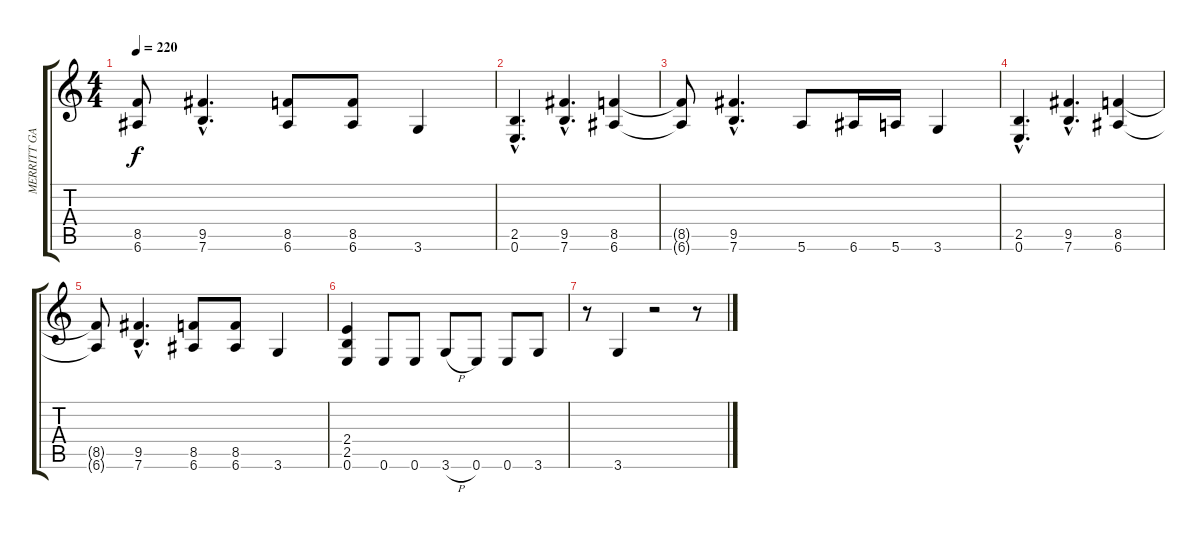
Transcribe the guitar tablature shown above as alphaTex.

\track ("MERRITT GANT - -Guitar" "MERRITT GA") {instrument distortionguitar}
\staff {score tabs}
\tuning (E4 B3 G3 D3 A2 E2) {hide}
\ts (4 4)
\tempo 220
\clef g2
\ks c
(8.5{t} 6.6{t}).8{dy f} (9.5{hac} 7.6{hac}).4{d} (8.5 6.6).8 (8.5 6.6).8 3.6.4 |
(2.5{hac} 0.6{hac}).4{d} (9.5{hac} 7.6{hac}).4{d} (8.5 6.6).4 |
(8.5{t} 6.6{t}).8 (9.5{hac} 7.6{hac}).4{d} 5.6.8 6.6.16 5.6.16 3.6.4 |
(2.5{hac} 0.6{hac}).4{d} (9.5{hac} 7.6{hac}).4{d} (8.5 6.6).4 |
(8.5{t} 6.6{t}).8 (9.5{hac} 7.6{hac}).4{d} (8.5 6.6).8 (8.5 6.6).8 3.6.4 |
(2.4 2.5 0.6).4 0.6.8 0.6.8 3.6{h}.8 0.6.8 0.6.8 3.6.8 |
r.8 3.6.4 r.2 r.8
